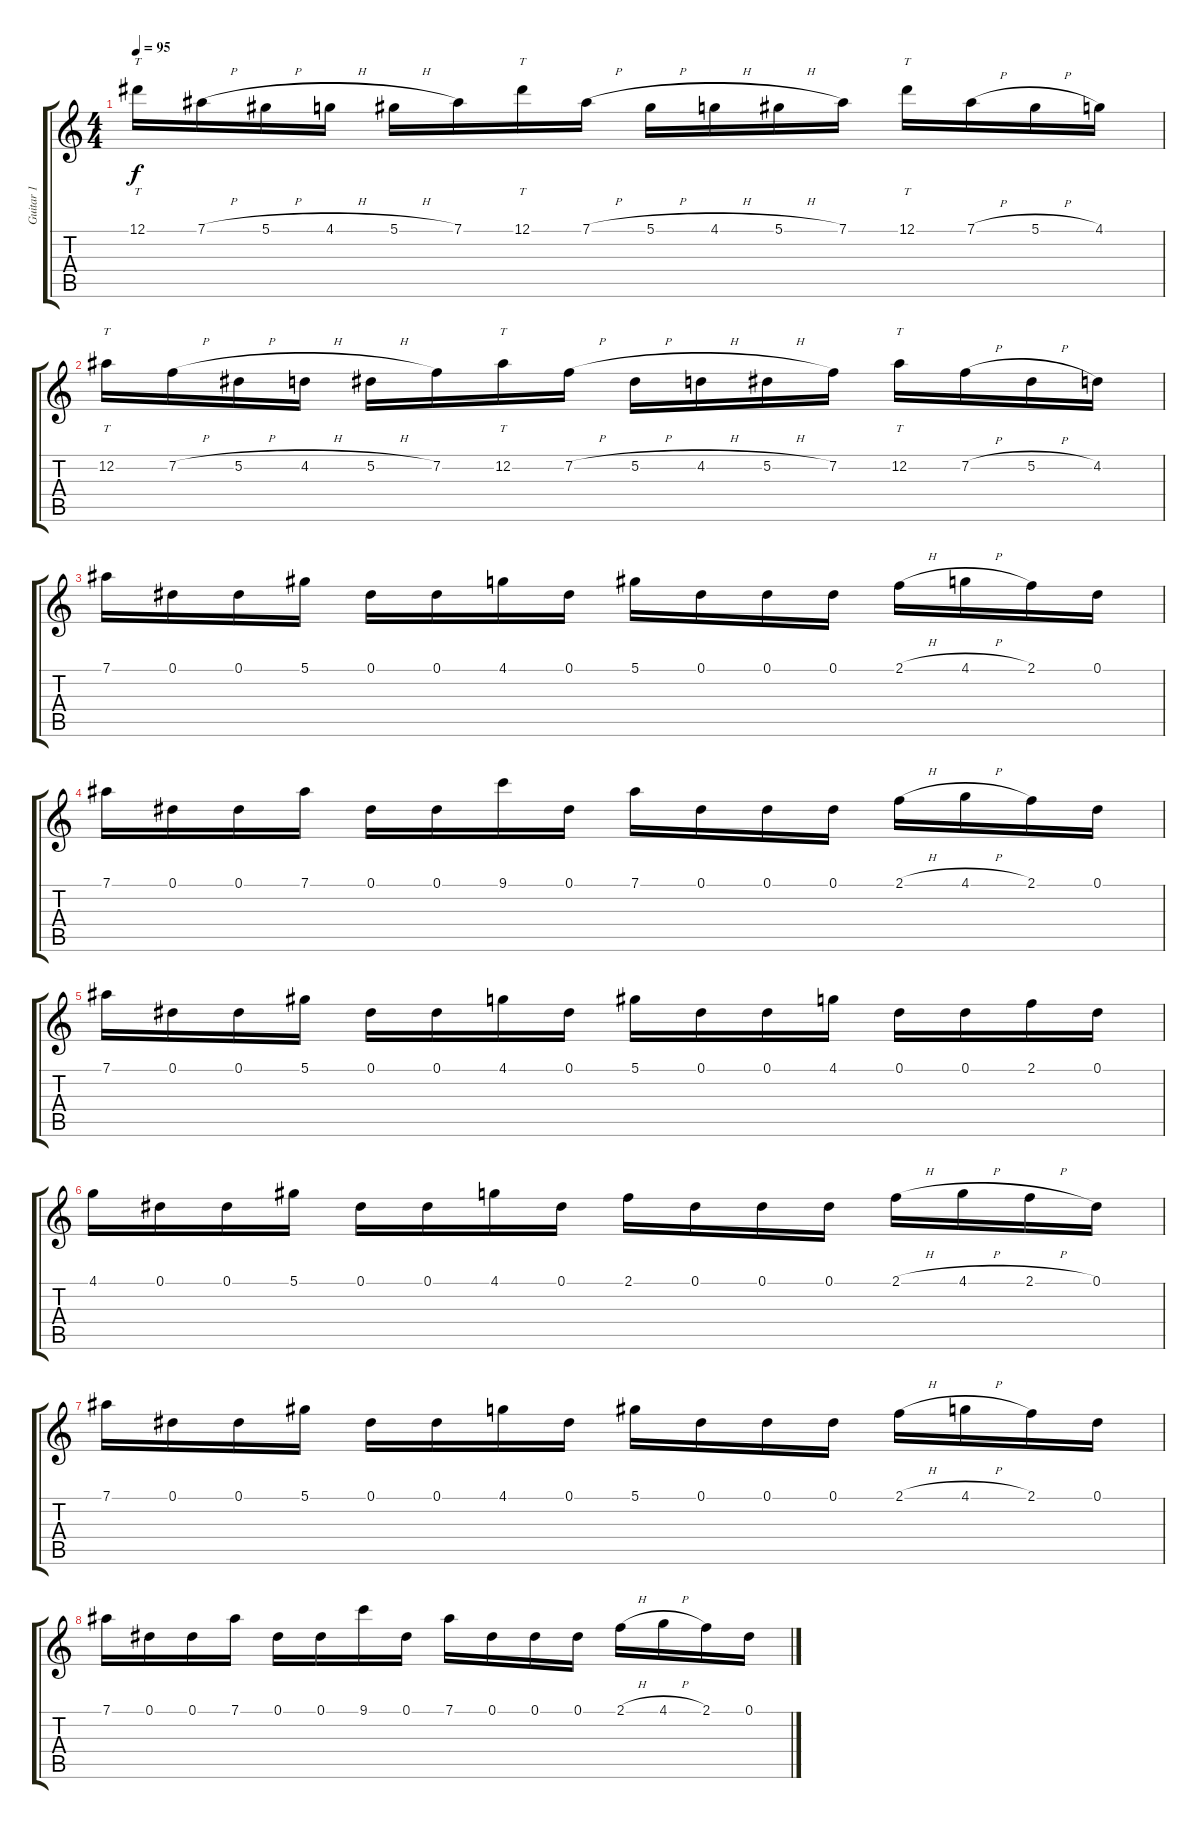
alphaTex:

\track ("Guitar 1" "Guitar 1") {instrument overdrivenguitar}
\staff {score tabs}
\tuning (Eb4 Bb3 Gb3 Db3 Ab2 Eb2) {hide}
\ts (4 4)
\tempo 95
\clef g2
\ks c
12.1.16{tt dy f} 7.1{h}.16 5.1{h}.16 4.1{h}.16 5.1{h}.16 7.1.16 12.1.16{tt} 7.1{h}.16 5.1{h}.16 4.1{h}.16 5.1{h}.16 7.1.16 12.1.16{tt} 7.1{h}.16 5.1{h}.16 4.1.16 |
12.2.16{tt} 7.2{h}.16 5.2{h}.16 4.2{h}.16 5.2{h}.16 7.2.16 12.2.16{tt} 7.2{h}.16 5.2{h}.16 4.2{h}.16 5.2{h}.16 7.2.16 12.2.16{tt} 7.2{h}.16 5.2{h}.16 4.2.16 |
7.1.16 0.1.16 0.1.16 5.1.16 0.1.16 0.1.16 4.1.16 0.1.16 5.1.16 0.1.16 0.1.16 0.1.16 2.1{h}.16 4.1{h}.16 2.1.16 0.1.16 |
7.1.16 0.1.16 0.1.16 7.1.16 0.1.16 0.1.16 9.1.16 0.1.16 7.1.16 0.1.16 0.1.16 0.1.16 2.1{h}.16 4.1{h}.16 2.1.16 0.1.16 |
7.1.16 0.1.16 0.1.16 5.1.16 0.1.16 0.1.16 4.1.16 0.1.16 5.1.16 0.1.16 0.1.16 4.1.16 0.1.16 0.1.16 2.1.16 0.1.16 |
4.1.16 0.1.16 0.1.16 5.1.16 0.1.16 0.1.16 4.1.16 0.1.16 2.1.16 0.1.16 0.1.16 0.1.16 2.1{h}.16 4.1{h}.16 2.1{h}.16 0.1.16 |
7.1.16 0.1.16 0.1.16 5.1.16 0.1.16 0.1.16 4.1.16 0.1.16 5.1.16 0.1.16 0.1.16 0.1.16 2.1{h}.16 4.1{h}.16 2.1.16 0.1.16 |
7.1.16 0.1.16 0.1.16 7.1.16 0.1.16 0.1.16 9.1.16 0.1.16 7.1.16 0.1.16 0.1.16 0.1.16 2.1{h}.16 4.1{h}.16 2.1.16 0.1.16
